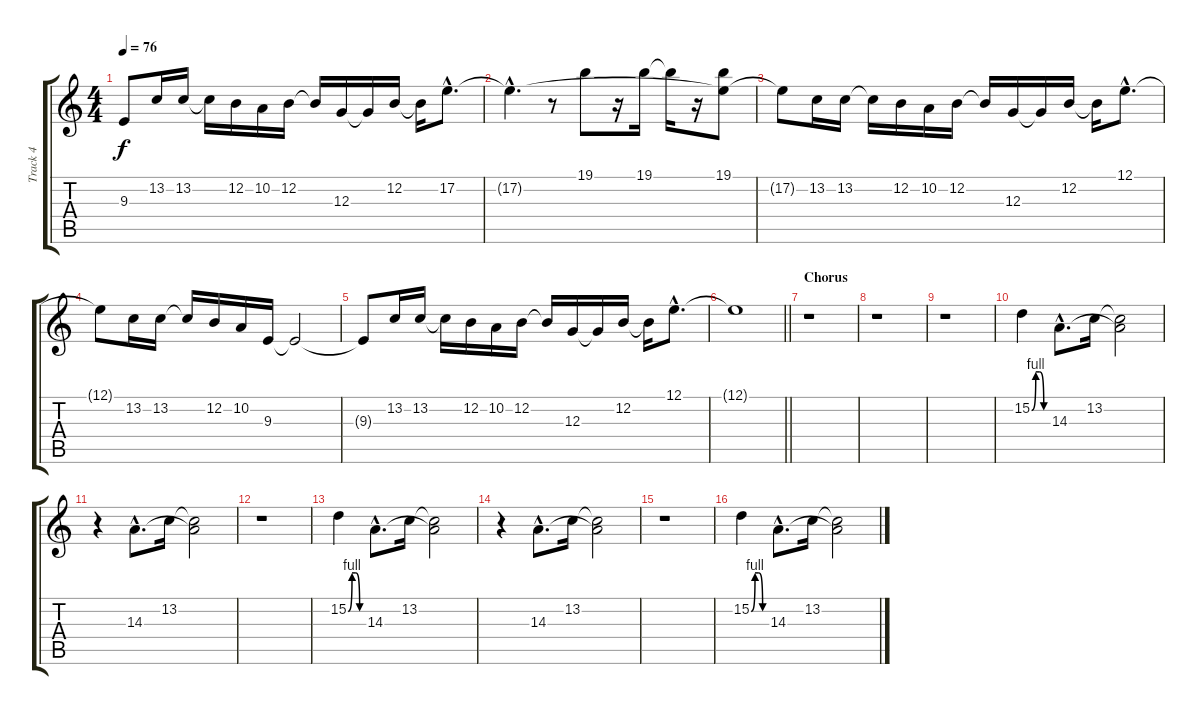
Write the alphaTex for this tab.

\track ("Track 4" "Track 4") {instrument whistle}
\staff {score tabs}
\tuning (E4 B3 G3 D3 A2 E2) {hide}
\ts (4 4)
\tempo 76
\clef g2
\ks c
9.3{t}.8{dy f} 13.2.16 13.2.16 13.2{t}.16 12.2.16 10.2.16 12.2.16 12.2{t}.16 12.3.16 12.3{t}.16 12.2.16 12.2{t}.16 17.2{hac}.8{d} |
17.2{hac t}.4{d} r.8 19.1.8 r.16 19.1.16 19.1{t}.16 r.16 (19.1 17.2{t}).8 |
17.2{t}.8 13.2.16 13.2.16 13.2{t}.16 12.2.16 10.2.16 12.2.16 12.2{t}.16 12.3.16 12.3{t}.16 12.2.16 12.2{t}.16 12.1{hac}.8{d} |
12.1{t}.8 13.2.16 13.2.16 13.2{t}.16 12.2.16 10.2.16 9.3.16 9.3{t}.2 |
9.3{t}.8 13.2.16 13.2.16 13.2{t}.16 12.2.16 10.2.16 12.2.16 12.2{t}.16 12.3.16 12.3{t}.16 12.2.16 12.2{t}.16 12.1{hac}.8{d} |
\barLineRight lightlight
12.1{t}.1 |
\section ("" "Chorus")
r.1 |
r.1 |
r.1 |
15.2{be (custom 0 0 15 4 30 4 45 0 60 0)}.4 14.3{hac}.8{d} 13.2.16 (13.2{t} 14.3{t}).2 |
r.4 14.3{hac}.8{d} 13.2.16 (13.2{t} 14.3{t}).2 |
r.1 |
15.2{be (custom 0 0 15 4 30 4 45 0 60 0)}.4 14.3{hac}.8{d} 13.2.16 (13.2{t} 14.3{t}).2 |
r.4 14.3{hac}.8{d} 13.2.16 (13.2{t} 14.3{t}).2 |
r.1 |
15.2{be (custom 0 0 15 4 30 4 45 0 60 0)}.4 14.3{hac}.8{d} 13.2.16 (13.2{t} 14.3{t}).2
